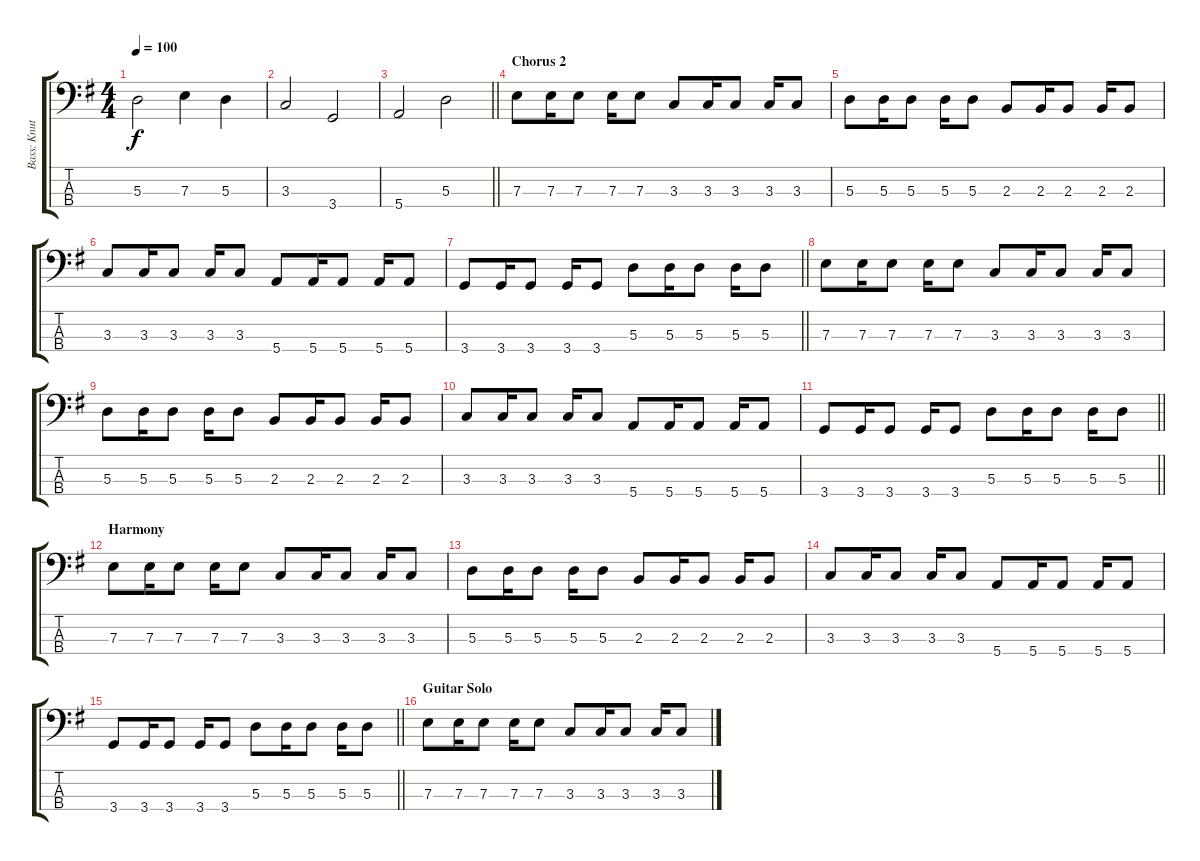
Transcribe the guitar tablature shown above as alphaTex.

\track ("Bass: Knut Egil Tøftum" "Bass: Knut") {instrument electricbassfinger}
\staff {score tabs}
\tuning (G2 D2 A1 E1) {hide}
\ts (4 4)
\tempo 100
\clef f4
\ks eminor
5.3.2{dy f} 7.3.4 5.3.4 |
3.3.2 3.4.2 |
\barLineRight lightlight
5.4.2 5.3.2 |
\section ("" "Chorus 2")
7.3.8 7.3.16 7.3.8 7.3.16 7.3.8 3.3.8 3.3.16 3.3.8 3.3.16 3.3.8 |
5.3.8 5.3.16 5.3.8 5.3.16 5.3.8 2.3.8 2.3.16 2.3.8 2.3.16 2.3.8 |
3.3.8 3.3.16 3.3.8 3.3.16 3.3.8 5.4.8 5.4.16 5.4.8 5.4.16 5.4.8 |
\barLineRight lightlight
3.4.8 3.4.16 3.4.8 3.4.16 3.4.8 5.3.8 5.3.16 5.3.8 5.3.16 5.3.8 |
7.3.8 7.3.16 7.3.8 7.3.16 7.3.8 3.3.8 3.3.16 3.3.8 3.3.16 3.3.8 |
5.3.8 5.3.16 5.3.8 5.3.16 5.3.8 2.3.8 2.3.16 2.3.8 2.3.16 2.3.8 |
3.3.8 3.3.16 3.3.8 3.3.16 3.3.8 5.4.8 5.4.16 5.4.8 5.4.16 5.4.8 |
\barLineRight lightlight
3.4.8 3.4.16 3.4.8 3.4.16 3.4.8 5.3.8 5.3.16 5.3.8 5.3.16 5.3.8 |
\section ("" "Harmony")
7.3.8 7.3.16 7.3.8 7.3.16 7.3.8 3.3.8 3.3.16 3.3.8 3.3.16 3.3.8 |
5.3.8 5.3.16 5.3.8 5.3.16 5.3.8 2.3.8 2.3.16 2.3.8 2.3.16 2.3.8 |
3.3.8 3.3.16 3.3.8 3.3.16 3.3.8 5.4.8 5.4.16 5.4.8 5.4.16 5.4.8 |
\barLineRight lightlight
3.4.8 3.4.16 3.4.8 3.4.16 3.4.8 5.3.8 5.3.16 5.3.8 5.3.16 5.3.8 |
\section ("" "Guitar Solo")
7.3.8 7.3.16 7.3.8 7.3.16 7.3.8 3.3.8 3.3.16 3.3.8 3.3.16 3.3.8
